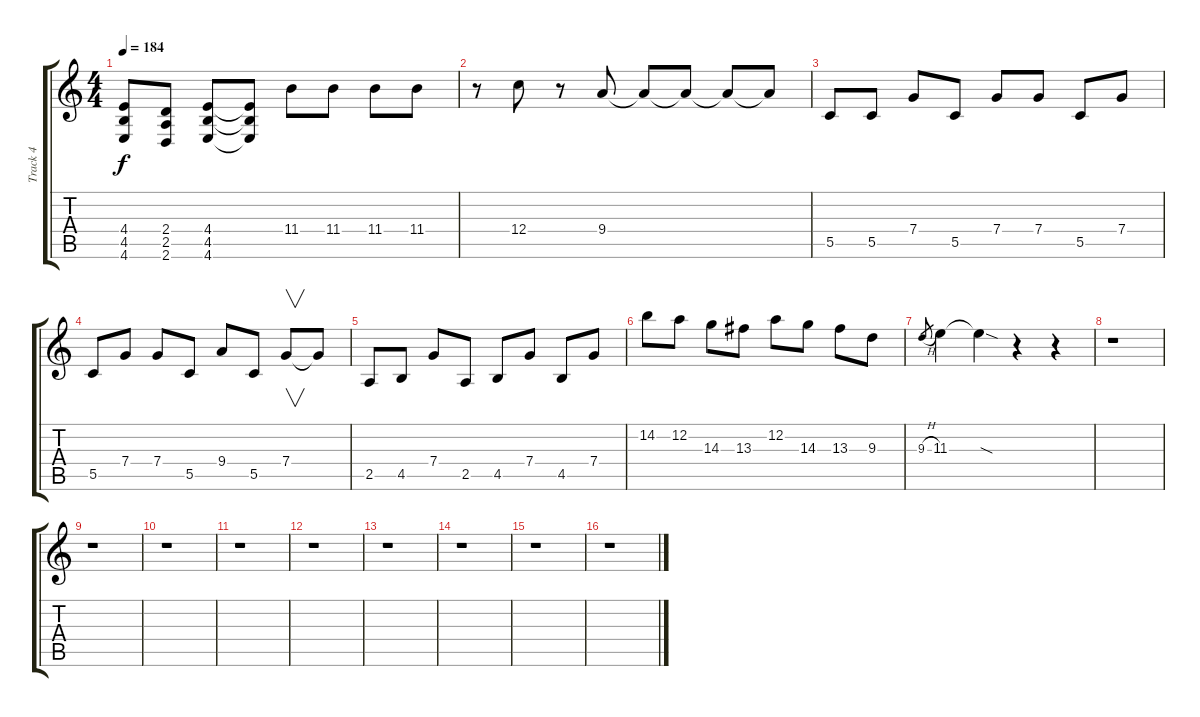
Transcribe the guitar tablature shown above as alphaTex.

\track ("Track 4" "Track 4") {instrument distortionguitar}
\staff {score tabs}
\tuning (D4 A3 F3 C3 G2 C2) {hide}
\ts (4 4)
\tempo 184
\clef g2
\ks c
(4.4 4.5 4.6).8{dy f} (2.4 2.5 2.6).8 (4.4 4.5 4.6).8 (4.4{t} 4.5{t} 4.6{t}).8 11.4.8 11.4.8 11.4.8 11.4.8 |
r.8 12.4.8 r.8 9.4.8 9.4{t}.8 9.4{t}.8 9.4{t}.8 9.4{t}.8 |
5.5.8 5.5.8 7.4.8 5.5.8 7.4.8 7.4.8 5.5.8 7.4.8 |
5.5.8 7.4.8 7.4.8 5.5.8 9.4.8 5.5.8 7.4.8{v} 7.4{t}.8 |
2.5.8 4.5.8 7.4.8 2.5.8 4.5.8 7.4.8 4.5.8 7.4.8 |
14.2.8 12.2.8 14.3.8 13.3.8 12.2.8 14.3.8 13.3.8 9.3.8 |
9.3{h}.8{gr} 11.3.4 11.3{sod t}.4 r.4 r.4 |
r.1 |
r.1 |
r.1 |
r.1 |
r.1 |
r.1 |
r.1 |
r.1 |
r.1
